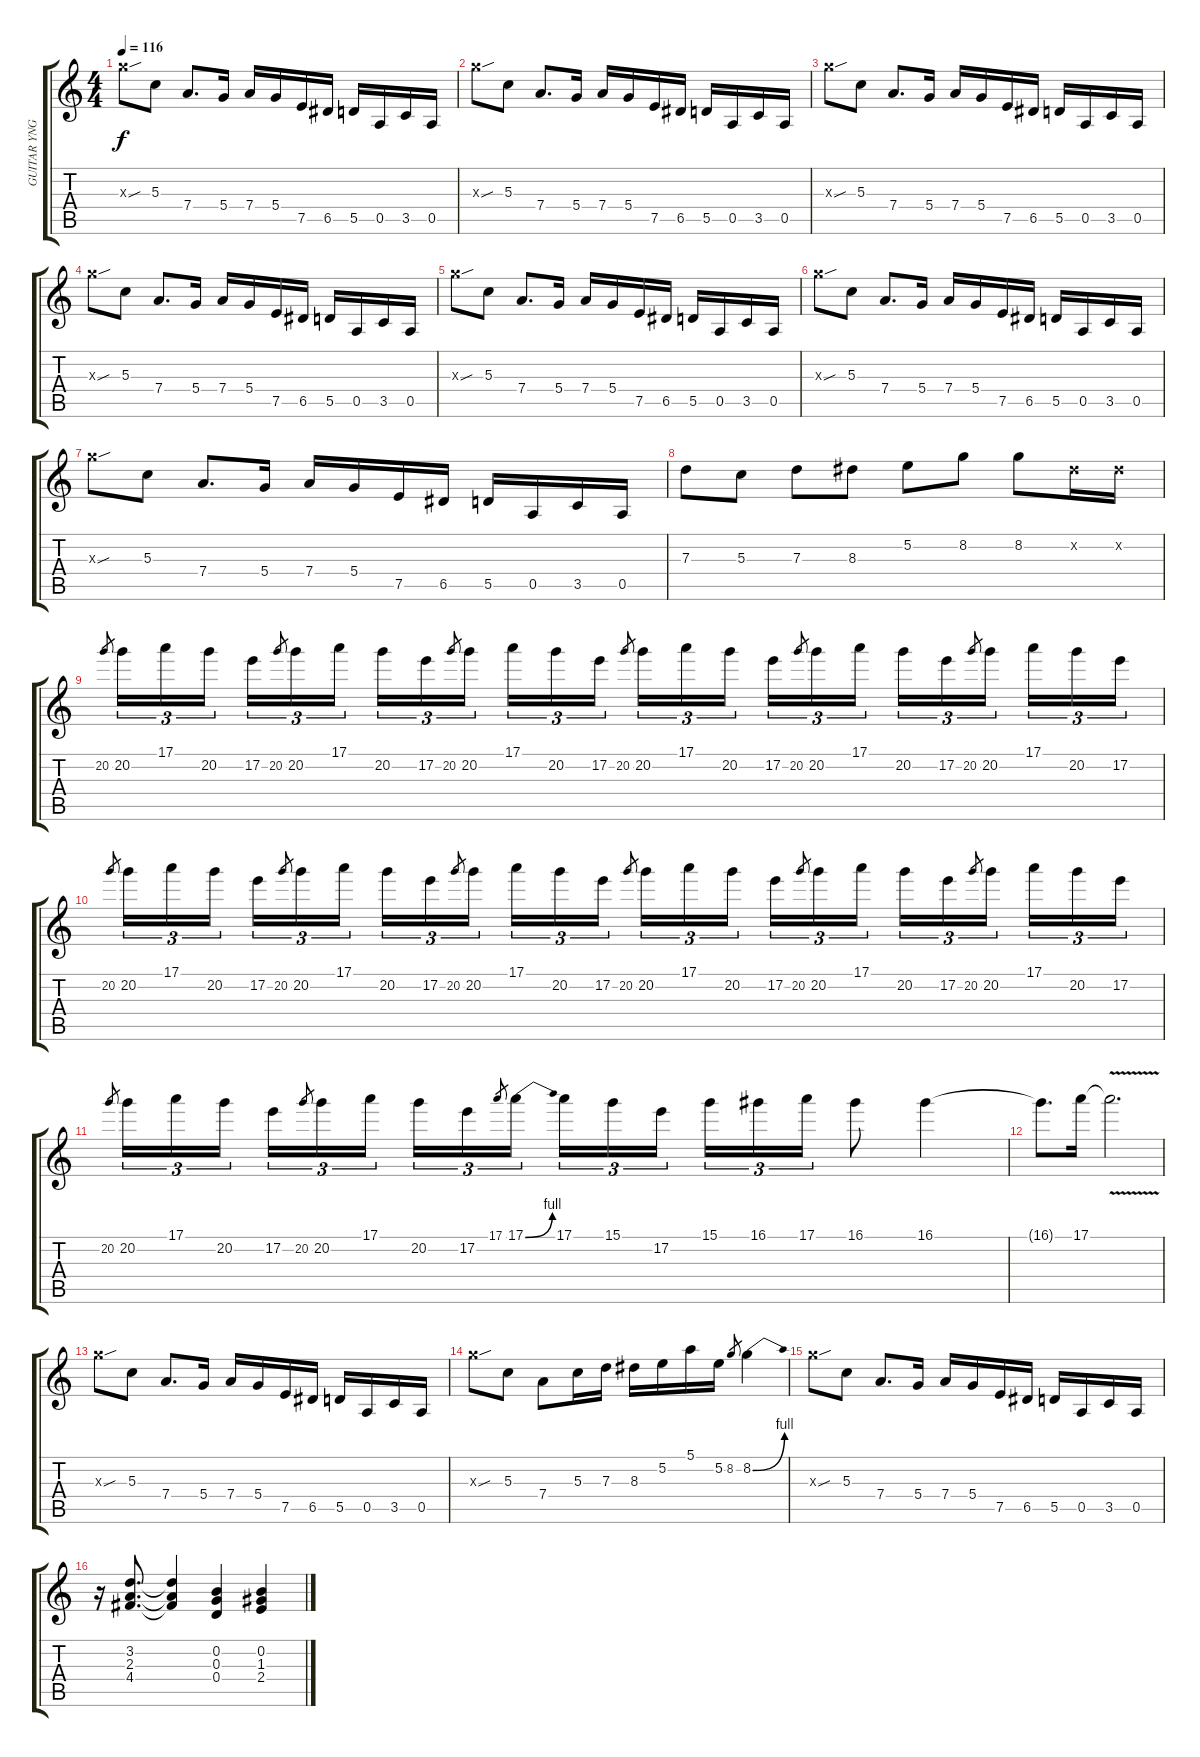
\track ("GUITAR YNGWIE 2" "GUITAR YNG") {instrument distortionguitar}
\staff {score tabs}
\tuning (E4 B3 G3 D3 A2 E2) {hide}
\ts (4 4)
\tempo 116
\clef g2
\ks c
12.3{sou x}.8{dy f} 5.3.8 7.4.8{d} 5.4.16 7.4.16 5.4.16 7.5.16 6.5.16 5.5.16 0.5.16 3.5.16 0.5.16 |
12.3{sou x}.8 5.3.8 7.4.8{d} 5.4.16 7.4.16 5.4.16 7.5.16 6.5.16 5.5.16 0.5.16 3.5.16 0.5.16 |
12.3{sou x}.8 5.3.8 7.4.8{d} 5.4.16 7.4.16 5.4.16 7.5.16 6.5.16 5.5.16 0.5.16 3.5.16 0.5.16 |
12.3{sou x}.8 5.3.8 7.4.8{d} 5.4.16 7.4.16 5.4.16 7.5.16 6.5.16 5.5.16 0.5.16 3.5.16 0.5.16 |
12.3{sou x}.8 5.3.8 7.4.8{d} 5.4.16 7.4.16 5.4.16 7.5.16 6.5.16 5.5.16 0.5.16 3.5.16 0.5.16 |
12.3{sou x}.8 5.3.8 7.4.8{d} 5.4.16 7.4.16 5.4.16 7.5.16 6.5.16 5.5.16 0.5.16 3.5.16 0.5.16 |
12.3{sou x}.8 5.3.8 7.4.8{d} 5.4.16 7.4.16 5.4.16 7.5.16 6.5.16 5.5.16 0.5.16 3.5.16 0.5.16 |
7.3.8 5.3.8 7.3.8 8.3.8 5.2.8 8.2.8 8.2.8 4.2{x}.16 4.2{x}.16 |
20.2.8{gr} 20.2.16{tu (3 2)} 17.1.16{tu (3 2)} 20.2.16{tu (3 2) beam splitsecondary} 17.2.16{tu (3 2)} 20.2.8{gr} 20.2.16{tu (3 2)} 17.1.16{tu (3 2)} 20.2.16{tu (3 2)} 17.2.16{tu (3 2)} 20.2.8{gr} 20.2.16{tu (3 2) beam splitsecondary} 17.1.16{tu (3 2)} 20.2.16{tu (3 2)} 17.2.16{tu (3 2)} 20.2.8{gr} 20.2.16{tu (3 2)} 17.1.16{tu (3 2)} 20.2.16{tu (3 2) beam splitsecondary} 17.2.16{tu (3 2)} 20.2.8{gr} 20.2.16{tu (3 2)} 17.1.16{tu (3 2)} 20.2.16{tu (3 2)} 17.2.16{tu (3 2)} 20.2.8{gr} 20.2.16{tu (3 2) beam splitsecondary} 17.1.16{tu (3 2)} 20.2.16{tu (3 2)} 17.2.16{tu (3 2)} |
20.2.8{gr} 20.2.16{tu (3 2)} 17.1.16{tu (3 2)} 20.2.16{tu (3 2) beam splitsecondary} 17.2.16{tu (3 2)} 20.2.8{gr} 20.2.16{tu (3 2)} 17.1.16{tu (3 2)} 20.2.16{tu (3 2)} 17.2.16{tu (3 2)} 20.2.8{gr} 20.2.16{tu (3 2) beam splitsecondary} 17.1.16{tu (3 2)} 20.2.16{tu (3 2)} 17.2.16{tu (3 2)} 20.2.8{gr} 20.2.16{tu (3 2)} 17.1.16{tu (3 2)} 20.2.16{tu (3 2) beam splitsecondary} 17.2.16{tu (3 2)} 20.2.8{gr} 20.2.16{tu (3 2)} 17.1.16{tu (3 2)} 20.2.16{tu (3 2)} 17.2.16{tu (3 2)} 20.2.8{gr} 20.2.16{tu (3 2) beam splitsecondary} 17.1.16{tu (3 2)} 20.2.16{tu (3 2)} 17.2.16{tu (3 2)} |
20.2.8{gr} 20.2.16{tu (3 2)} 17.1.16{tu (3 2)} 20.2.16{tu (3 2) beam splitsecondary} 17.2.16{tu (3 2)} 20.2.8{gr} 20.2.16{tu (3 2)} 17.1.16{tu (3 2)} 20.2.16{tu (3 2)} 17.2.16{tu (3 2)} 17.1.8{gr} 17.1{be (bend 0 0 60 4)}.16{tu (3 2) beam splitsecondary} 17.1.16{tu (3 2)} 15.1.16{tu (3 2)} 17.2.16{tu (3 2)} 15.1.16{tu (3 2)} 16.1.16{tu (3 2)} 17.1.16{tu (3 2)} 16.1.8 16.1.4 |
16.1{t}.8{d} 17.1.16 17.1{v t}.2{d} |
12.3{sou x}.8 5.3.8 7.4.8{d} 5.4.16 7.4.16 5.4.16 7.5.16 6.5.16 5.5.16 0.5.16 3.5.16 0.5.16 |
12.3{sou x}.8 5.3.8 7.4.8 5.3.16 7.3.16 8.3.16 5.2.16 5.1.16 5.2.16 8.2.8{gr} 8.2{be (bend 0 0 60 4)}.4 |
12.3{sou x}.8 5.3.8 7.4.8{d} 5.4.16 7.4.16 5.4.16 7.5.16 6.5.16 5.5.16 0.5.16 3.5.16 0.5.16 |
r.16 (3.2 2.3 4.4).8{d} (3.2{t} 2.3{t} 4.4{t}).4 (0.2 0.3 0.4).4 (0.2 1.3 2.4).4
